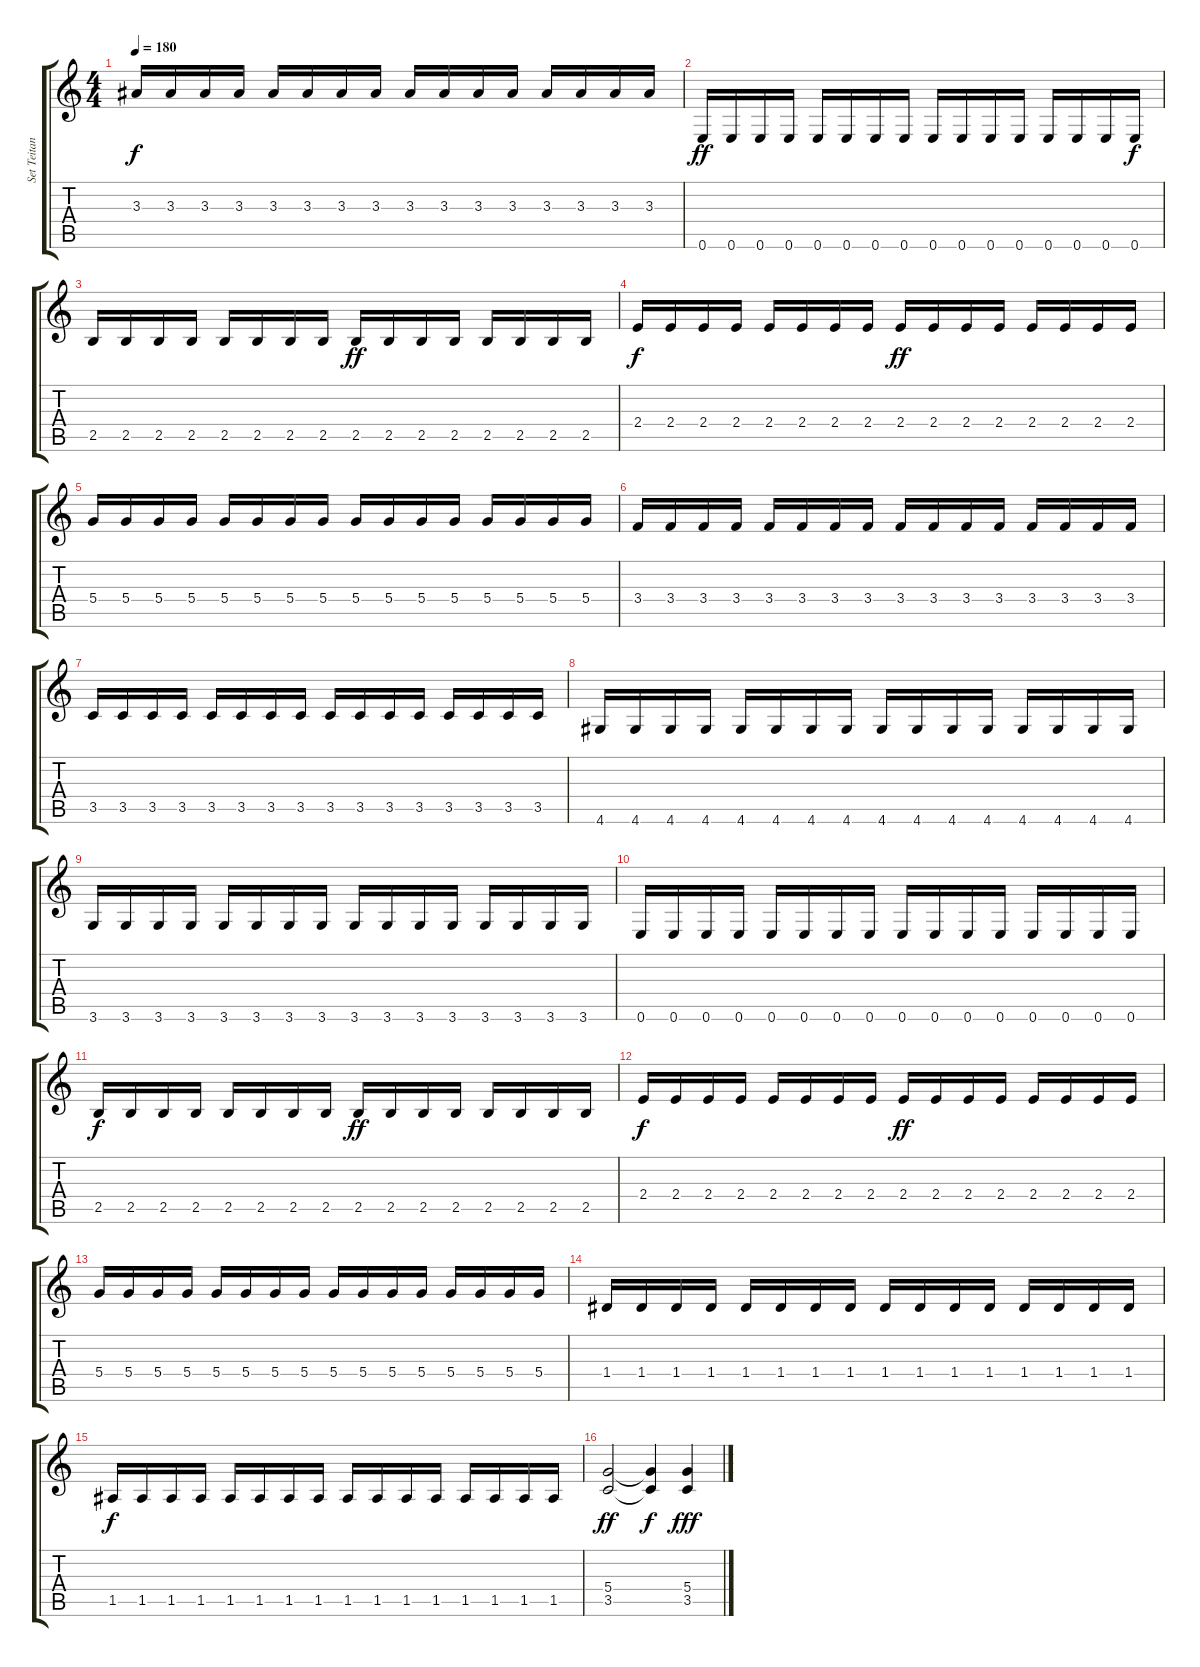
\track ("Set Teitan" "Set Teitan") {instrument distortionguitar}
\staff {score tabs}
\tuning (E4 B3 G3 D3 A2 E2) {hide}
\ts (4 4)
\tempo 180
\clef g2
\ks c
3.3.16{dy f} 3.3.16 3.3.16 3.3.16 3.3.16 3.3.16 3.3.16 3.3.16 3.3.16 3.3.16 3.3.16 3.3.16 3.3.16 3.3.16 3.3.16 3.3.16 |
0.6.16{dy ff} 0.6.16 0.6.16 0.6.16 0.6.16 0.6.16 0.6.16 0.6.16 0.6.16 0.6.16 0.6.16 0.6.16 0.6.16 0.6.16 0.6.16 0.6.16{dy f} |
2.5.16 2.5.16 2.5.16 2.5.16 2.5.16 2.5.16 2.5.16 2.5.16 2.5.16{dy ff} 2.5.16 2.5.16 2.5.16 2.5.16 2.5.16 2.5.16 2.5.16 |
2.4.16{dy f} 2.4.16 2.4.16 2.4.16 2.4.16 2.4.16 2.4.16 2.4.16 2.4.16{dy ff} 2.4.16 2.4.16 2.4.16 2.4.16 2.4.16 2.4.16 2.4.16 |
5.4.16 5.4.16 5.4.16 5.4.16 5.4.16 5.4.16 5.4.16 5.4.16 5.4.16 5.4.16 5.4.16 5.4.16 5.4.16 5.4.16 5.4.16 5.4.16 |
3.4.16 3.4.16 3.4.16 3.4.16 3.4.16 3.4.16 3.4.16 3.4.16 3.4.16 3.4.16 3.4.16 3.4.16 3.4.16 3.4.16 3.4.16 3.4.16 |
3.5.16 3.5.16 3.5.16 3.5.16 3.5.16 3.5.16 3.5.16 3.5.16 3.5.16 3.5.16 3.5.16 3.5.16 3.5.16 3.5.16 3.5.16 3.5.16 |
4.6.16 4.6.16 4.6.16 4.6.16 4.6.16 4.6.16 4.6.16 4.6.16 4.6.16 4.6.16 4.6.16 4.6.16 4.6.16 4.6.16 4.6.16 4.6.16 |
3.6.16 3.6.16 3.6.16 3.6.16 3.6.16 3.6.16 3.6.16 3.6.16 3.6.16 3.6.16 3.6.16 3.6.16 3.6.16 3.6.16 3.6.16 3.6.16 |
0.6.16 0.6.16 0.6.16 0.6.16 0.6.16 0.6.16 0.6.16 0.6.16 0.6.16 0.6.16 0.6.16 0.6.16 0.6.16 0.6.16 0.6.16 0.6.16 |
2.5.16{dy f} 2.5.16 2.5.16 2.5.16 2.5.16 2.5.16 2.5.16 2.5.16 2.5.16{dy ff} 2.5.16 2.5.16 2.5.16 2.5.16 2.5.16 2.5.16 2.5.16 |
2.4.16{dy f} 2.4.16 2.4.16 2.4.16 2.4.16 2.4.16 2.4.16 2.4.16 2.4.16{dy ff} 2.4.16 2.4.16 2.4.16 2.4.16 2.4.16 2.4.16 2.4.16 |
5.4.16 5.4.16 5.4.16 5.4.16 5.4.16 5.4.16 5.4.16 5.4.16 5.4.16 5.4.16 5.4.16 5.4.16 5.4.16 5.4.16 5.4.16 5.4.16 |
1.4.16 1.4.16 1.4.16 1.4.16 1.4.16 1.4.16 1.4.16 1.4.16 1.4.16 1.4.16 1.4.16 1.4.16 1.4.16 1.4.16 1.4.16 1.4.16 |
1.5.16{dy f} 1.5.16 1.5.16 1.5.16 1.5.16 1.5.16 1.5.16 1.5.16 1.5.16 1.5.16 1.5.16 1.5.16 1.5.16 1.5.16 1.5.16 1.5.16 |
(5.4 3.5).2{dy ff} (5.4{t} 3.5{t}).4{dy f} (5.4 3.5).4{dy fff}
